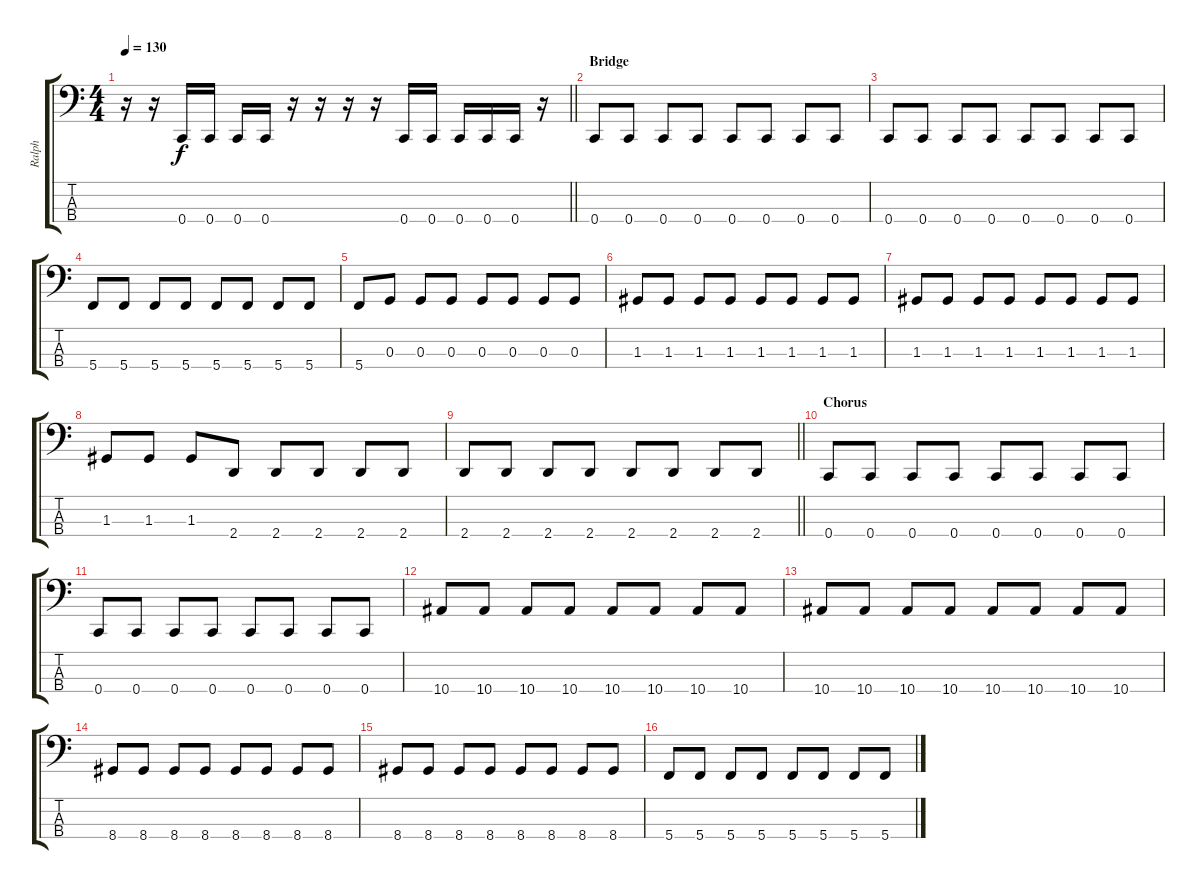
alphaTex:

\track ("Ralph" "Ralph") {instrument electricbasspick}
\staff {score tabs}
\tuning (F2 C2 G1 C1) {hide}
\ts (4 4)
\tempo 130
\clef f4
\barLineRight lightlight
\ks c
r.16{dy f} r.16 0.4.16 0.4.16 0.4.16 0.4.16 r.16 r.16 r.16 r.16 0.4.16 0.4.16 0.4.16 0.4.16 0.4.16 r.16 |
\section ("" "Bridge")
0.4.8 0.4.8 0.4.8 0.4.8 0.4.8 0.4.8 0.4.8 0.4.8 |
0.4.8 0.4.8 0.4.8 0.4.8 0.4.8 0.4.8 0.4.8 0.4.8 |
5.4.8 5.4.8 5.4.8 5.4.8 5.4.8 5.4.8 5.4.8 5.4.8 |
5.4.8 0.3.8 0.3.8 0.3.8 0.3.8 0.3.8 0.3.8 0.3.8 |
1.3.8 1.3.8 1.3.8 1.3.8 1.3.8 1.3.8 1.3.8 1.3.8 |
1.3.8 1.3.8 1.3.8 1.3.8 1.3.8 1.3.8 1.3.8 1.3.8 |
1.3.8 1.3.8 1.3.8 2.4.8 2.4.8 2.4.8 2.4.8 2.4.8 |
\barLineRight lightlight
2.4.8 2.4.8 2.4.8 2.4.8 2.4.8 2.4.8 2.4.8 2.4.8 |
\section ("" "Chorus")
0.4.8 0.4.8 0.4.8 0.4.8 0.4.8 0.4.8 0.4.8 0.4.8 |
0.4.8 0.4.8 0.4.8 0.4.8 0.4.8 0.4.8 0.4.8 0.4.8 |
10.4.8 10.4.8 10.4.8 10.4.8 10.4.8 10.4.8 10.4.8 10.4.8 |
10.4.8 10.4.8 10.4.8 10.4.8 10.4.8 10.4.8 10.4.8 10.4.8 |
8.4.8 8.4.8 8.4.8 8.4.8 8.4.8 8.4.8 8.4.8 8.4.8 |
8.4.8 8.4.8 8.4.8 8.4.8 8.4.8 8.4.8 8.4.8 8.4.8 |
5.4.8 5.4.8 5.4.8 5.4.8 5.4.8 5.4.8 5.4.8 5.4.8
